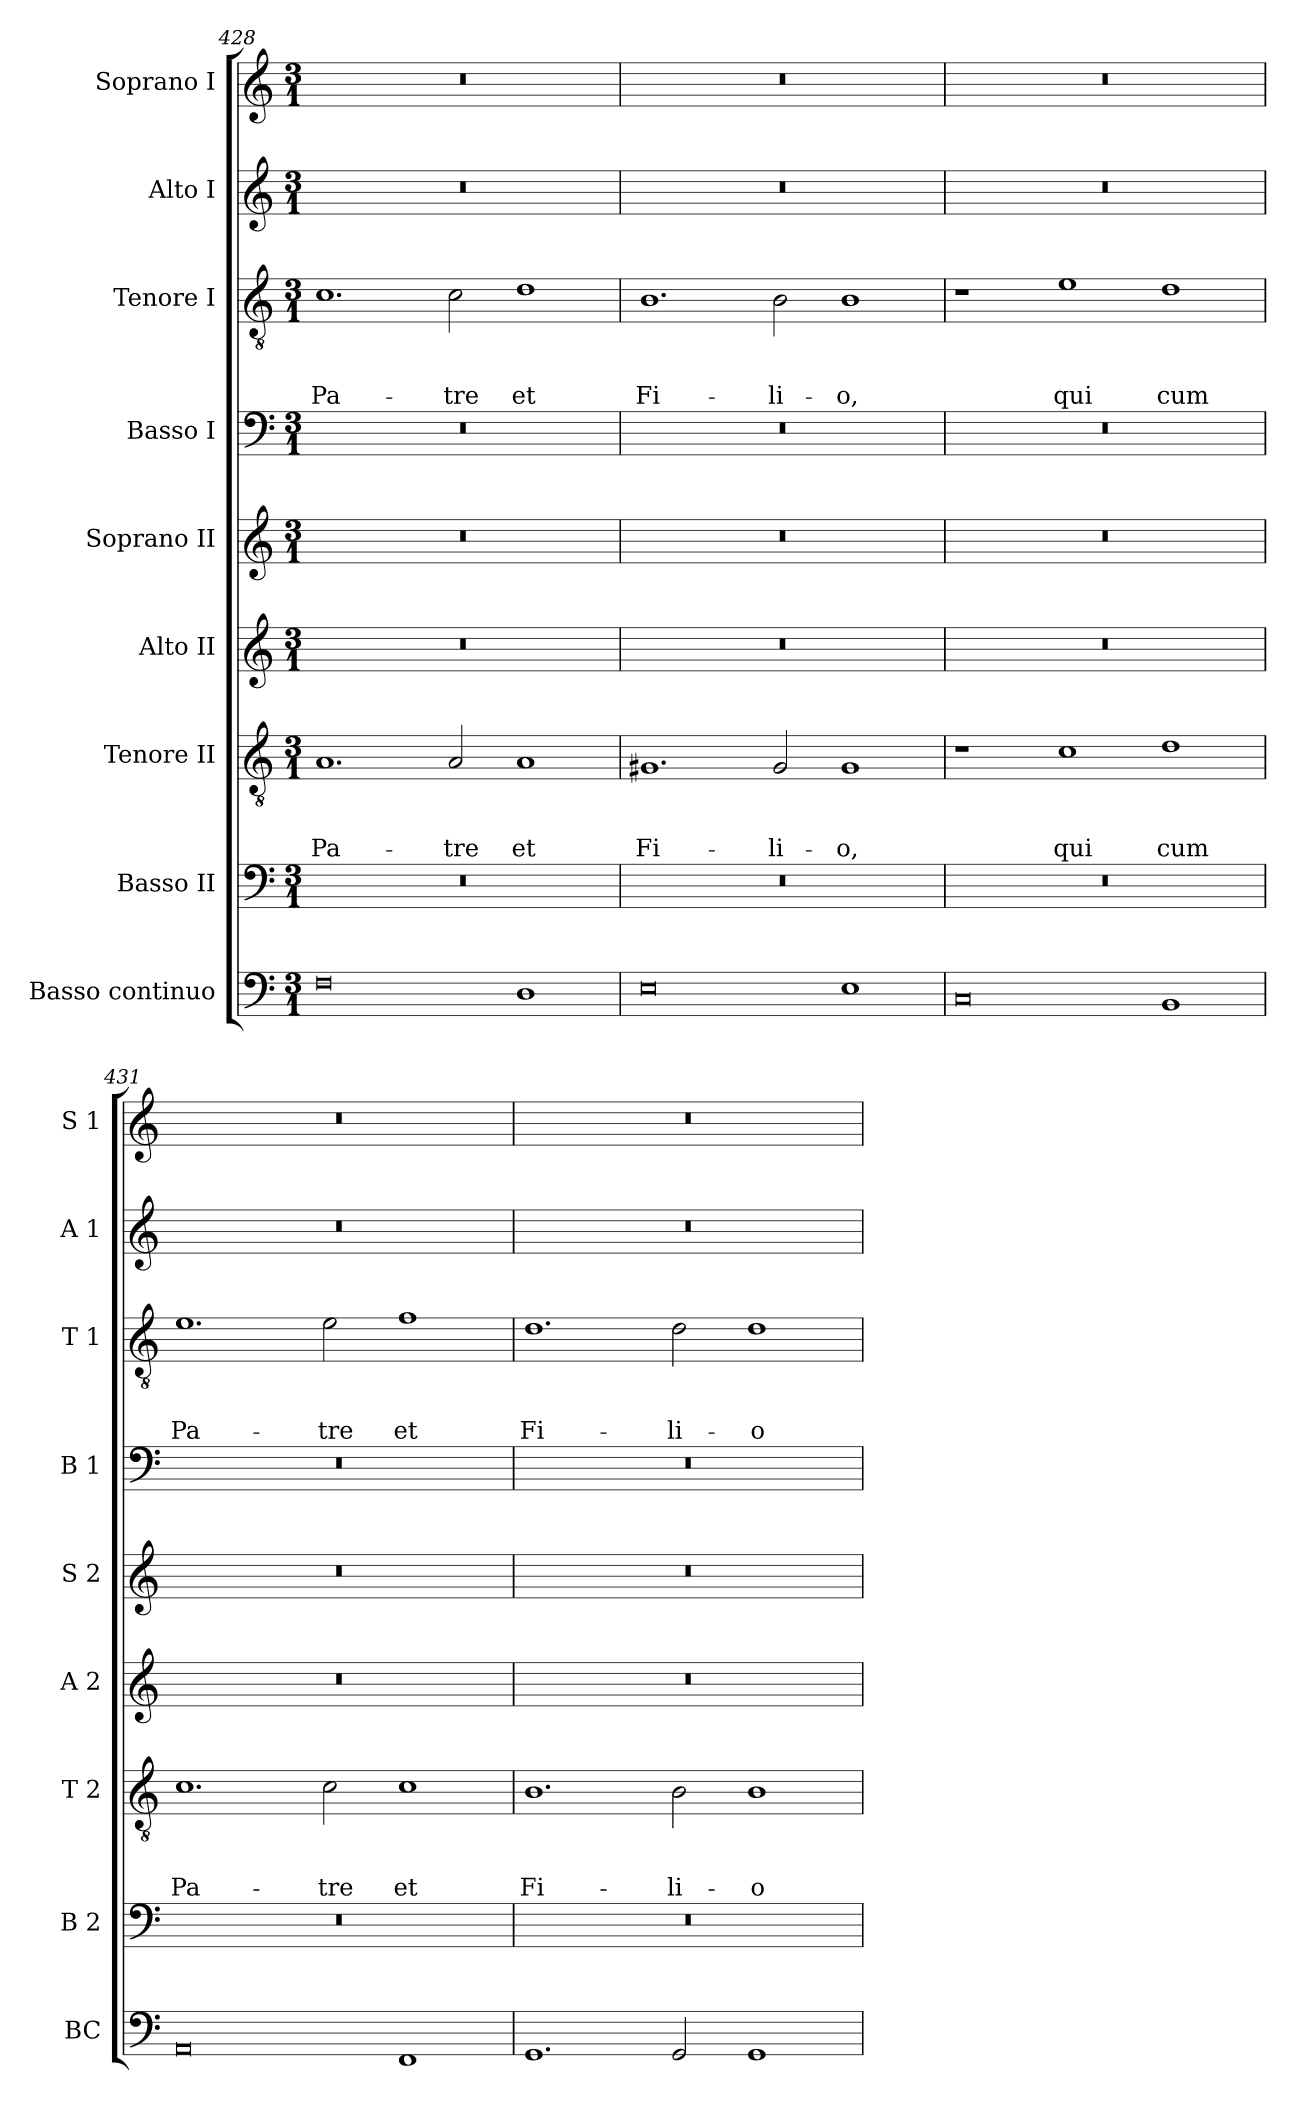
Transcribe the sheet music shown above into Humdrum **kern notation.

**kern	**kern	**kern	**text	**text	**text	**kern	**kern	**kern	**kern	**text	**text	**text	**kern	**kern
*part9	*part8	*part7	*part7	*part7	*part7	*part6	*part5	*part4	*part3	*part3	*part3	*part3	*part2	*part1
*staff9	*staff8	*staff7	*staff7	*staff7	*staff7	*staff6	*staff5	*staff4	*staff3	*staff3	*staff3	*staff3	*staff2	*staff1
*I"Basso continuo	*I"Basso II	*I"Tenore II	*	*	*	*I"Alto II	*I"Soprano II	*I"Basso I	*I"Tenore I	*	*	*	*I"Alto I	*I"Soprano I
*I'BC	*I'B 2	*I'T 2	*	*	*	*I'A 2	*I'S 2	*I'B 1	*I'T 1	*	*	*	*I'A 1	*I'S 1
*clefF4	*clefF4	*clefGv2	*	*	*	*clefG2	*clefG2	*clefF4	*clefGv2	*	*	*	*clefG2	*clefG2
*k[]	*k[]	*k[]	*	*	*	*k[]	*k[]	*k[]	*k[]	*	*	*	*k[]	*k[]
*C:	*C:	*C:	*	*	*	*C:	*C:	*C:	*C:	*	*	*	*C:	*C:
*M3/1	*M3/1	*M3/1	*	*	*	*M3/1	*M3/1	*M3/1	*M3/1	*	*	*	*M3/1	*M3/1
=428	=428	=428	=428	=428	=428	=428	=428	=428	=428	=428	=428	=428	=428	=428
!	!	!	!	!	!LO:LY:b	!	!	!	!	!	!	!LO:LY:b	!	!
0F	0.r	1.A	.	.	Pa-	0.r	0.r	0.r	1.c	.	.	Pa-	0.r	0.r
!	!	!	!	!	!LO:LY:b	!	!	!	!	!	!	!LO:LY:b	!	!
.	.	2A/	.	.	-tre	.	.	.	2c\	.	.	-tre	.	.
!	!	!	!	!	!LO:LY:b	!	!	!	!	!	!	!LO:LY:b	!	!
1D	.	1A	.	.	et	.	.	.	1d	.	.	et	.	.
=429	=429	=429	=429	=429	=429	=429	=429	=429	=429	=429	=429	=429	=429	=429
!	!	!	!	!	!LO:LY:b	!	!	!	!	!	!	!LO:LY:b	!	!
0E	0.r	1.G#X	.	.	Fi-	0.r	0.r	0.r	1.B	.	.	Fi-	0.r	0.r
!	!	!	!	!	!LO:LY:b	!	!	!	!	!	!	!LO:LY:b	!	!
.	.	2G#/	.	.	-li-	.	.	.	2B\	.	.	-li-	.	.
!	!	!	!	!	!LO:LY:b	!	!	!	!	!	!	!LO:LY:b	!	!
1E	.	1G#	.	.	-o,	.	.	.	1B	.	.	-o,	.	.
=430	=430	=430	=430	=430	=430	=430	=430	=430	=430	=430	=430	=430	=430	=430
0C	0.r	1r	.	.	.	0.r	0.r	0.r	1r	.	.	.	0.r	0.r
!	!	!	!	!	!LO:LY:b	!	!	!	!	!	!	!LO:LY:b	!	!
.	.	1c	.	.	qui	.	.	.	1e	.	.	qui	.	.
!	!	!	!	!	!LO:LY:b	!	!	!	!	!	!	!LO:LY:b	!	!
1BB	.	1d	.	.	cum	.	.	.	1d	.	.	cum	.	.
=431	=431	=431	=431	=431	=431	=431	=431	=431	=431	=431	=431	=431	=431	=431
!	!	!	!	!	!LO:LY:b	!	!	!	!	!	!	!LO:LY:b	!	!
0AA	0.r	1.c	.	.	Pa-	0.r	0.r	0.r	1.e	.	.	Pa-	0.r	0.r
!	!	!	!	!	!LO:LY:b	!	!	!	!	!	!	!LO:LY:b	!	!
.	.	2c\	.	.	-tre	.	.	.	2e\	.	.	-tre	.	.
!	!	!	!	!	!LO:LY:b	!	!	!	!	!	!	!LO:LY:b	!	!
1FF	.	1c	.	.	et	.	.	.	1f	.	.	et	.	.
=432	=432	=432	=432	=432	=432	=432	=432	=432	=432	=432	=432	=432	=432	=432
!	!	!	!	!	!LO:LY:b	!	!	!	!	!	!	!LO:LY:b	!	!
1.GG	0.r	1.B	.	.	Fi-	0.r	0.r	0.r	1.d	.	.	Fi-	0.r	0.r
!	!	!	!	!	!LO:LY:b	!	!	!	!	!	!	!LO:LY:b	!	!
2GG/	.	2B\	.	.	-li-	.	.	.	2d\	.	.	-li-	.	.
!	!	!	!	!	!LO:LY:b	!	!	!	!	!	!	!LO:LY:b	!	!
1GG	.	1B	.	.	-o	.	.	.	1d	.	.	-o	.	.
=	=	=	=	=	=	=	=	=	=	=	=	=	=	=
*-	*-	*-	*-	*-	*-	*-	*-	*-	*-	*-	*-	*-	*-	*-
